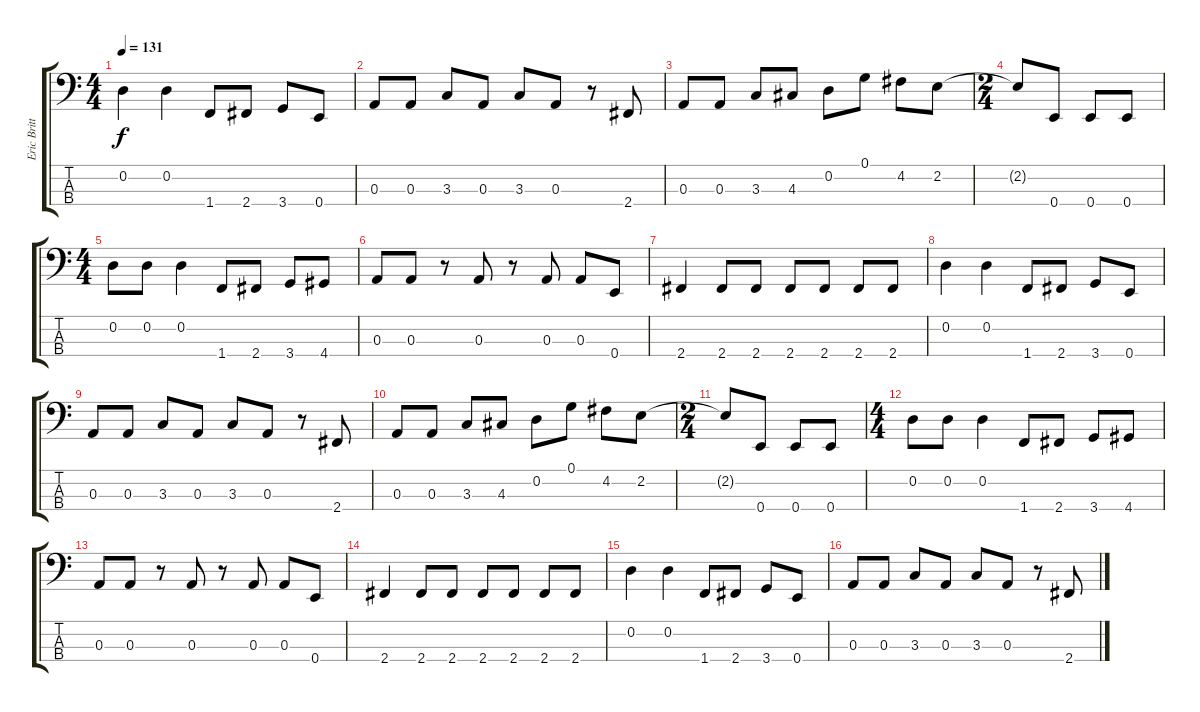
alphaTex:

\track ("Eric Brittingham - Bass" "Eric Britt") {instrument electricbasspick}
\staff {score tabs}
\tuning (G2 D2 A1 E1) {hide}
\ts (4 4)
\tempo 131
\clef f4
\ks c
0.2.4{dy f} 0.2.4 1.4.8 2.4.8 3.4.8 0.4.8 |
0.3.8 0.3.8 3.3.8 0.3.8 3.3.8 0.3.8 r.8 2.4.8 |
0.3.8 0.3.8 3.3.8 4.3.8 0.2.8 0.1.8 4.2.8 2.2.8 |
\ts (2 4)
2.2{t}.8 0.4.8 0.4.8 0.4.8 |
\ts (4 4)
0.2.8 0.2.8 0.2.4 1.4.8 2.4.8 3.4.8 4.4.8 |
0.3.8 0.3.8 r.8 0.3.8 r.8 0.3.8 0.3.8 0.4.8 |
2.4.4 2.4.8 2.4.8 2.4.8 2.4.8 2.4.8 2.4.8 |
0.2.4 0.2.4 1.4.8 2.4.8 3.4.8 0.4.8 |
0.3.8 0.3.8 3.3.8 0.3.8 3.3.8 0.3.8 r.8 2.4.8 |
0.3.8 0.3.8 3.3.8 4.3.8 0.2.8 0.1.8 4.2.8 2.2.8 |
\ts (2 4)
2.2{t}.8 0.4.8 0.4.8 0.4.8 |
\ts (4 4)
0.2.8 0.2.8 0.2.4 1.4.8 2.4.8 3.4.8 4.4.8 |
0.3.8 0.3.8 r.8 0.3.8 r.8 0.3.8 0.3.8 0.4.8 |
2.4.4 2.4.8 2.4.8 2.4.8 2.4.8 2.4.8 2.4.8 |
0.2.4 0.2.4 1.4.8 2.4.8 3.4.8 0.4.8 |
0.3.8 0.3.8 3.3.8 0.3.8 3.3.8 0.3.8 r.8 2.4.8
